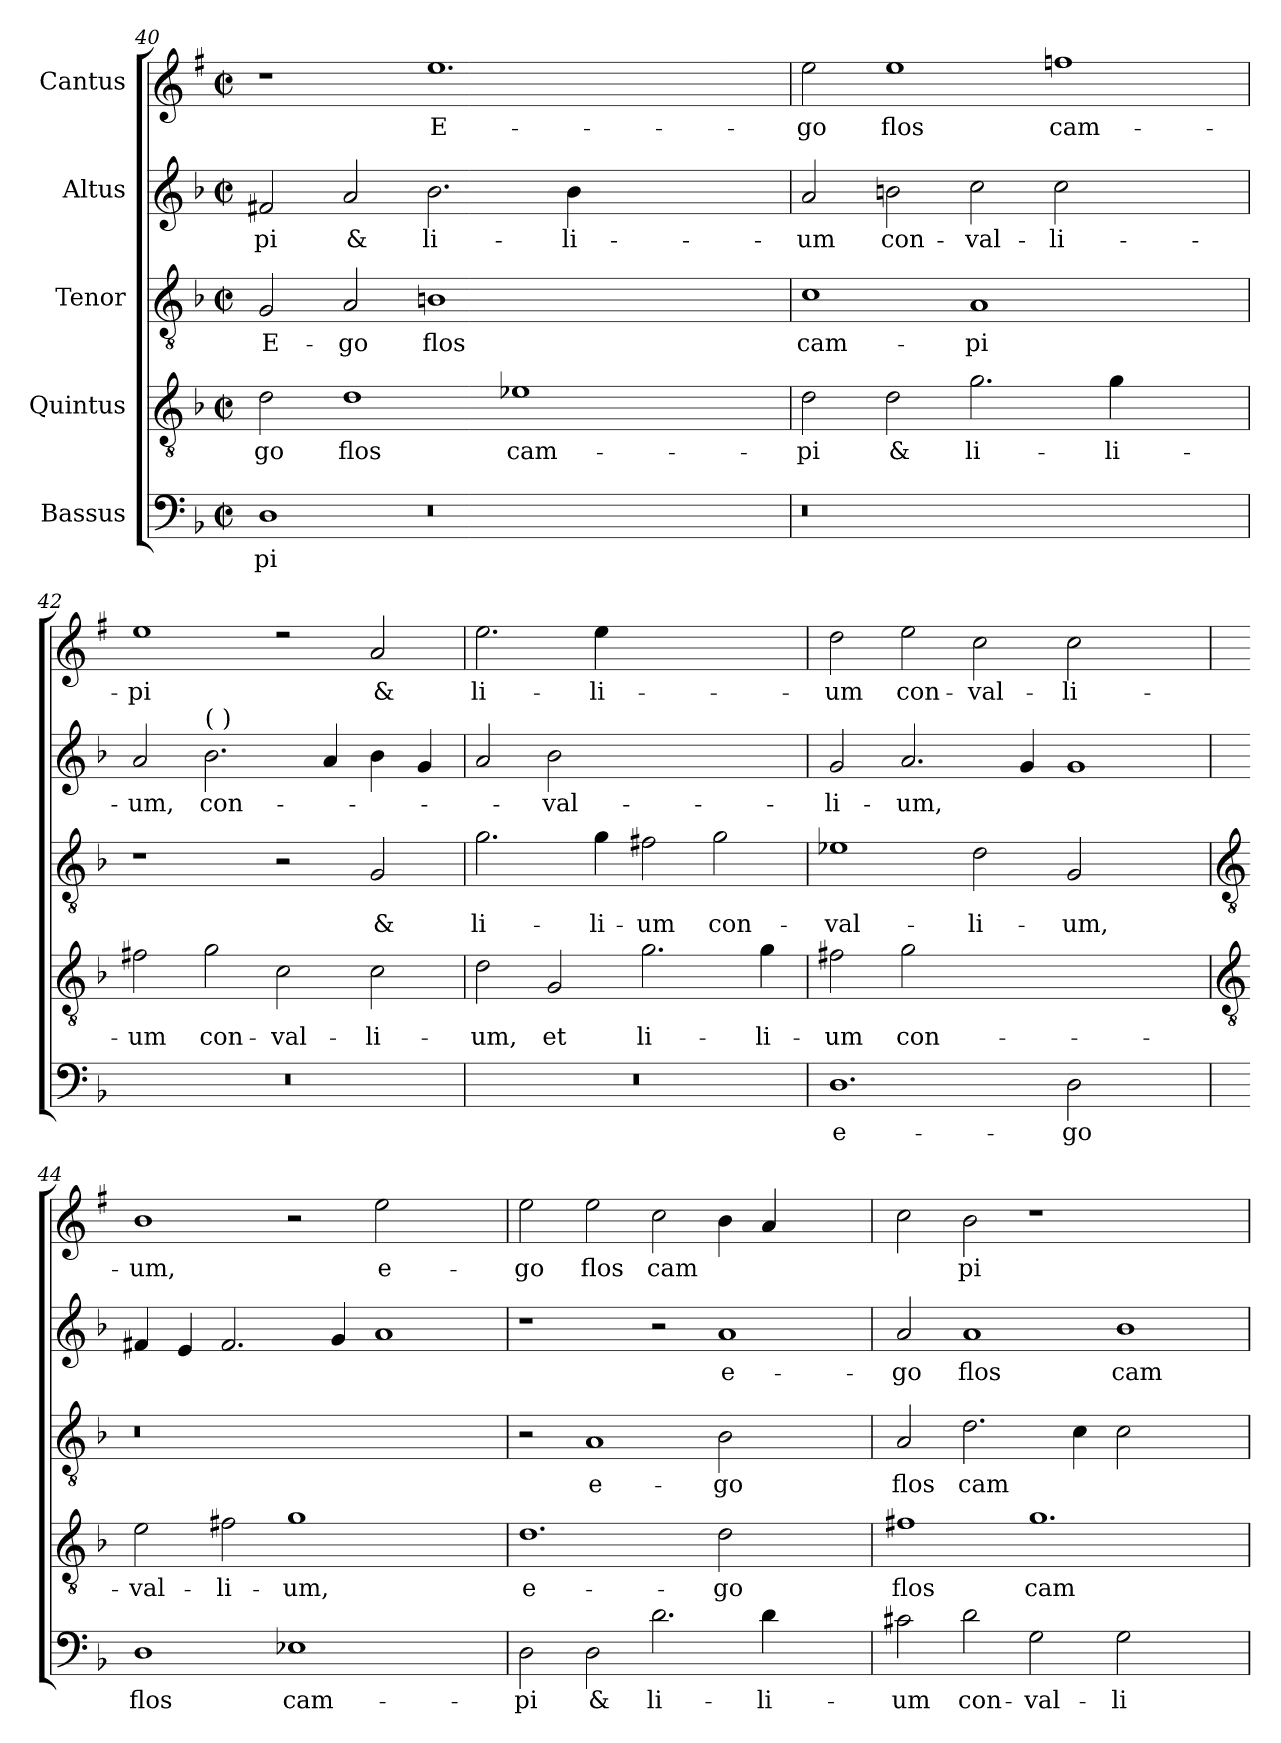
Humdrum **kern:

**kern	**text	**kern	**text	**kern	**text	**kern	**text	**kern	**text
*part5	*part5	*part4	*part4	*part3	*part3	*part2	*part2	*part1	*part1
*staff5	*staff5	*staff4	*staff4	*staff3	*staff3	*staff2	*staff2	*staff1	*staff1
*I"Bassus	*	*I"Quintus	*	*I"Tenor	*	*I"Altus	*	*I"Cantus	*
*clefF4	*	*clefGv2	*	*clefGv2	*	*clefG2	*	*clefG2	*
*	*	*	*	*	*	*	*	*ITrd1c2	*
*k[b-]	*	*k[b-]	*	*k[b-]	*	*k[b-]	*	*k[b-]	*
*F:	*	*F:	*	*F:	*	*F:	*	*F:	*
*M4/2	*	*M4/2	*	*M4/2	*	*M4/2	*	*M4/2	*
*met(c|)	*	*met(c|)	*	*met(c|)	*	*met(c|)	*	*met(c|)	*
=40A	=40A	=40A	=40A	=40A	=40A	=40A	=40A	=40A	=40A
!	!LO:LY:b	!	!LO:LY:b	!	!LO:LY:b	!	!LO:LY:b	!	!
*	*	*	*	*	*	*	*	*^	*
1D	-pi	2d	-go	2G	E-	2f#X	-pi	1r	2ryy	.
!	!	!	!LO:LY:b	!	!LO:LY:b	!	!LO:LY:b	!	!	!
.	.	1d	flos	2A	-go	2a	&	.	1ryy	.
!	!	!	!	!	!LO:LY:b	!	!LO:LY:b	!	!	!LO:LY:b
0r	.	.	.	1Bn	flos	2.b-	li-	1.dd	.	E-
!	!	!	!LO:LY:b	!	!	!	!	!	!	!
.	.	1e-X	cam-	.	.	.	.	.	1.ryy	.
!	!	!	!	!	!	!	!LO:LY:b	!	!	!
.	.	.	.	.	.	4b-	-li-	.	.	.
.	.	.	.	1ryy	.	1ryy	.	.	.	.
.	.	2ryy	.	.	.	.	.	2ryy	.	.
=41A	=41A	=41A	=41A	=41A	=41A	=41A	=41A	=41A	=41A	=41A
!	!	!	!LO:LY:b	!	!LO:LY:b	!	!LO:LY:b	!	!	!LO:LY:b
0r	.	2d	-pi	1c	cam-	2a	-um	2dd	1ryy	-go
!	!	!	!LO:LY:b	!	!	!	!LO:LY:b	!	!	!LO:LY:b
.	.	2d	&	.	.	2b	con-	1dd	.	flos
!	!	!	!LO:LY:b	!	!LO:LY:b	!	!LO:LY:b	!	!	!
.	.	2.g	li-	1A	-pi	2cc	-val-	.	1.ryy	.
!	!	!	!	!	!	!	!LO:LY:b	!	!	!LO:LY:b
.	.	.	.	.	.	2cc	-li-	1ee-X	.	cam-
!	!	!	!LO:LY:b	!	!	!	!	!	!	!
.	.	4g	-li-	.	.	.	.	.	.	.
2ryy	.	2ryy	.	2ryy	.	2ryy	.	.	.	.
=42A	=42A	=42A	=42A	=42A	=42A	=42A	=42A	=42A	=42A	=42A
!	!	!	!LO:LY:b	!	!	!	!LO:LY:b	!	!	!LO:LY:b
0r	.	2f#X	-um	1r	.	2a	-um,	1dd	0ryy	-pi
!	!	!	!	!	!	!LO:TX:a:t=(  )	!	!	!	!
!	!	!	!LO:LY:b	!	!	!	!LO:LY:b	!	!	!
.	.	2g	con-	.	.	2.b-	con-	.	.	.
!	!	!	!LO:LY:b	!	!	!	!	!	!	!
.	.	2c	-val-	2r	.	.	.	2r	.	.
.	.	.	.	.	.	4a	.	.	.	.
!	!	!	!LO:LY:b	!	!LO:LY:b	!	!	!	!	!LO:LY:b
.	.	2c	-li-	2G	&	4b-	.	2g	.	&
.	.	.	.	.	.	4g	.	.	.	.
!!LO:LB:g=z	!!
=43A	=43A	=43A	=43A	=43A	=43A	=43A	=43A	=43A	=43A	=43A
!	!	!	!LO:LY:b	!	!LO:LY:b	!	!	!	!	!LO:LY:b
0r	.	2d	-um,	2.g	li-	2a	.	2.dd	1ryy	li-
!	!	!	!LO:LY:b	!	!	!	!LO:LY:b	!	!	!
.	.	2G	et	.	.	2b-	-val-	.	.	.
!	!	!	!	!	!LO:LY:b	!	!	!	!	!LO:LY:b
.	.	.	.	4g	-li-	.	.	4dd	.	-li-
!	!	!	!LO:LY:b	!	!LO:LY:b	!	!	!	!	!
.	.	2.g	li-	2f#X	-um	1ryy	.	1ryy	1ryy	.
!	!	!	!	!	!LO:LY:b	!	!	!	!	!
.	.	.	.	2g	con-	.	.	.	.	.
!	!	!	!LO:LY:b	!	!	!	!	!	!	!
.	.	4g	-li-	.	.	.	.	.	.	.
*	*	*	*	*	*	*	*	*v	*v	*
!!LO:LB:g=z
=44	=44	=44	=44	=44	=44	=44	=44	=44	=44
!	!LO:LY:b	!	!LO:LY:b	!	!LO:LY:b	!	!LO:LY:b	!	!LO:LY:b
1.D	e-	2f#X	-um	1e-X	-val-	2g	-li-	2cc	-um
!	!	!	!LO:LY:b	!	!	!	!LO:LY:b	!	!LO:LY:b
.	.	2g	con-	.	.	2.a	-um,	2dd	con-
!	!	!	!	!	!LO:LY:b	!	!	!	!LO:LY:b
.	.	1.ryy	.	2d	-li-	.	.	2b-	-val-
.	.	.	.	.	.	4g	.	.	.
!	!LO:LY:b	!	!	!	!LO:LY:b	!	!	!	!LO:LY:b
2D	-go	.	.	2G	-um,	1g	.	2b-	-li-
2ryy	.	.	.	2ryy	.	.	.	2ryy	.
!!LO:LB:g=z
=44A	=44A	=44A	=44A	=44A	=44A	=44A	=44A	=44A	=44A
*	*	*clefGv2	*	*clefGv2	*	*	*	*	*
!	!LO:LY:b	!	!LO:LY:b	!	!	!	!	!	!LO:LY:b
1D	flos	2e	-val-	0r	.	4f#	.	1a	-um,
.	.	.	.	.	.	4e	.	.	.
!	!	!	!LO:LY:b	!	!	!	!	!	!
.	.	2f#	-li-	.	.	2.f#	.	.	.
!	!LO:LY:b	!	!LO:LY:b	!	!	!	!	!	!
1E-X	cam-	1g	-um,	.	.	.	.	2r	.
.	.	.	.	.	.	4g	.	.	.
!	!	!	!	!	!	!	!	!	!LO:LY:b
.	.	.	.	.	.	1a	.	2dd	e-
2ryy	.	2ryy	.	2ryy	.	.	.	2ryy	.
=45A	=45A	=45A	=45A	=45A	=45A	=45A	=45A	=45A	=45A
!	!LO:LY:b	!	!LO:LY:b	!	!	!	!	!	!LO:LY:b
2D	-pi	1.d	e-	2r	.	1r	.	2dd	-go
!	!LO:LY:b	!	!	!	!LO:LY:b	!	!	!	!LO:LY:b
2D	&	.	.	1A	e-	.	.	2dd	flos
!	!LO:LY:b	!	!	!	!	!	!	!	!LO:LY:b
2.d	li-	.	.	.	.	2r	.	2b-	cam
!	!	!	!LO:LY:b	!	!LO:LY:b	!	!LO:LY:b	!	!
.	.	2d	-go	2B-	-go	1a	e-	4a	.
!	!LO:LY:b	!	!	!	!	!	!	!	!
4d	-li-	.	.	.	.	.	.	4g	.
2ryy	.	2ryy	.	2ryy	.	.	.	2ryy	.
=46A	=46A	=46A	=46A	=46A	=46A	=46A	=46A	=46A	=46A
!	!LO:LY:b	!	!LO:LY:b	!	!LO:LY:b	!	!LO:LY:b	!	!
2c#X	-um	1f#X	flos	2A	flos	2a	-go	2b-	.
!	!LO:LY:b	!	!	!	!LO:LY:b	!	!LO:LY:b	!	!LO:LY:b
2d	con-	.	.	2.d	cam	1a	flos	2a	pi
!	!LO:LY:b	!	!LO:LY:b	!	!	!	!	!	!
2G	-val-	1.g	cam-	.	.	.	.	1r	.
.	.	.	.	4c	.	.	.	.	.
!	!LO:LY:b	!	!	!	!	!	!LO:LY:b	!	!
2G	-li-	.	.	2c	.	1b-	cam-	.	.
2ryy	.	.	.	2ryy	.	.	.	2ryy	.
=	=	=	=	=	=	=	=	=	=
*-	*-	*-	*-	*-	*-	*-	*-	*-	*-
